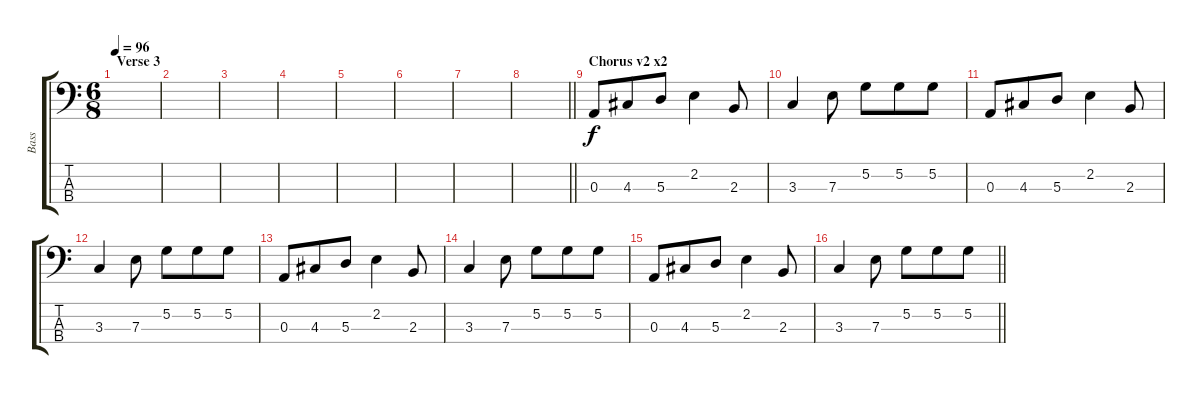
\track ("Bass" "Bass") {instrument electricbassfinger}
\staff {score tabs}
\tuning (G2 D2 A1 E1) {hide}
\ts (6 8)
\section ("" "Verse 3")
\tempo 96
\clef f4
\ks c
|
|
|
|
|
|
|
\barLineRight lightlight
|
\section ("" "Chorus v2 x2")
0.3.8 4.3.8 5.3.8 2.2.4 2.3.8 |
3.3.4 7.3.8 5.2.8 5.2.8 5.2.8 |
0.3.8 4.3.8 5.3.8 2.2.4 2.3.8 |
3.3.4 7.3.8 5.2.8 5.2.8 5.2.8 |
0.3.8 4.3.8 5.3.8 2.2.4 2.3.8 |
3.3.4 7.3.8 5.2.8 5.2.8 5.2.8 |
0.3.8 4.3.8 5.3.8 2.2.4 2.3.8 |
\barLineRight lightlight
3.3.4 7.3.8 5.2.8 5.2.8 5.2.8
